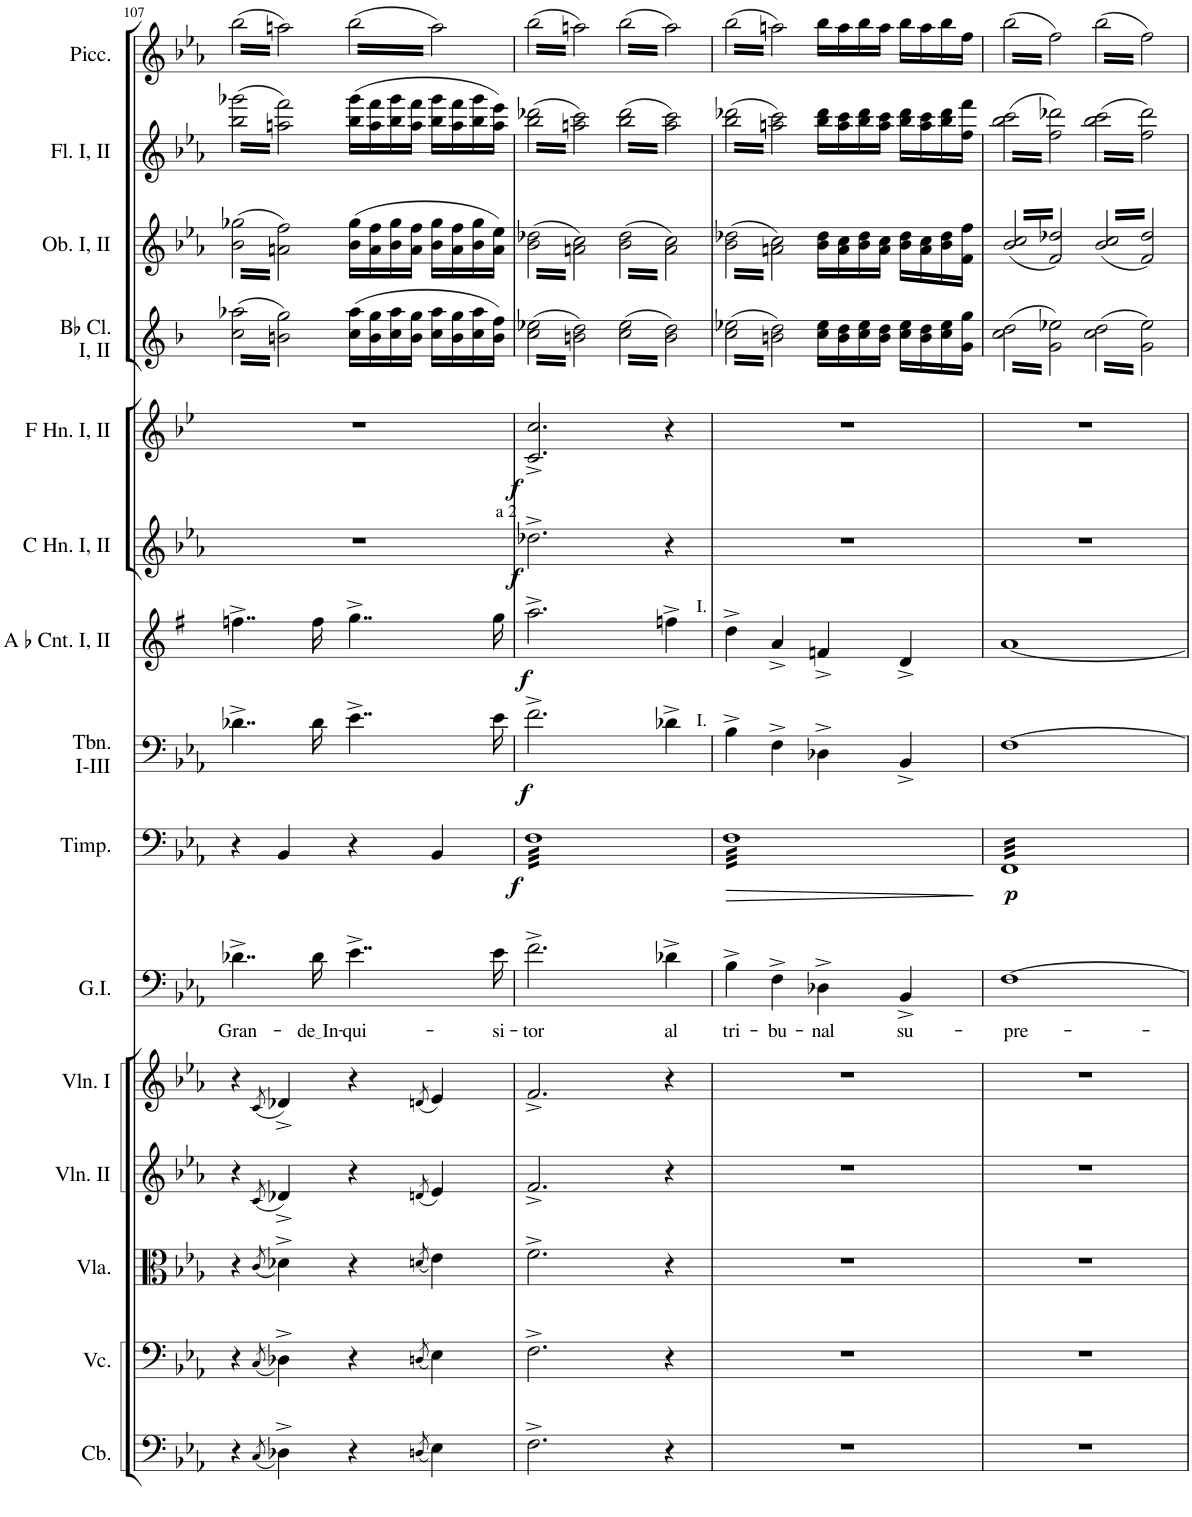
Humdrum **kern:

**kern	**kern	**kern	**kern	**kern	**kern	**text	**kern	**dynam	**kern	**dynam	**kern	**dynam	**kern	**dynam	**kern	**dynam	**kern	**kern	**kern	**kern
*part15	*part14	*part13	*part12	*part11	*part10	*part10	*part9	*part9	*part8	*part8	*part7	*part7	*part6	*part6	*part5	*part5	*part4	*part3	*part2	*part1
*staff15	*staff14	*staff13	*staff12	*staff11	*staff10	*staff10	*staff9	*staff9	*staff8	*staff8	*staff7	*staff7	*staff6	*staff6	*staff5	*staff5	*staff4	*staff3	*staff2	*staff1
*I"Contrabasses	*I"Violoncellos	*I"Violas	*I"Violins II	*I"Violins I	*I"Grand Inquisitor	*	*I"Timpani	*	*I"Trombone I-III	*	*I"Ab Cornet I, II	*	*I"Horn in C I, II	*	*I"Horn in F I, II	*	*I"Clarinet in Bb I, II	*I"Oboe I, II	*I"Flute I, II	*I"Piccolo
*I'Cb.	*I'Vc.	*I'Vla.	*I'Vln. II	*I'Vln. I	*I'G.I.	*	*I'Timp.	*	*I'Tbn. I-III	*	*I'A b Cnt. I, II	*	*	*	*	*	*	*I'Ob. I, II	*I'Fl. I, II	*I'Picc.
!!LO:PB:g=z
*clefF4	*clefF4	*clefC3	*clefG2	*clefG2	*clefF4	*	*clefF4	*	*clefF4	*	*clefG2	*	*clefG2	*	*clefG2	*	*clefG2	*clefG2	*clefG2	*clefG2
*Trd7c12	*	*	*	*	*	*	*	*	*	*	*Trd2c4	*	*Trd7c12	*	*Trd4c7	*	*Trd1c2	*	*	*Trd-7c-12
*k[b-e-a-]	*k[b-e-a-]	*k[b-e-a-]	*k[b-e-a-]	*k[b-e-a-]	*k[b-e-a-]	*	*k[b-e-a-]	*	*k[b-e-a-]	*	*k[f#]	*	*k[b-e-a-]	*	*k[b-e-]	*	*k[b-]	*k[b-e-a-]	*k[b-e-a-]	*k[b-e-a-]
*M4/4	*M4/4	*M4/4	*M4/4	*M4/4	*M4/4	*	*M4/4	*	*M4/4	*	*M4/4	*	*M4/4	*	*M4/4	*	*M4/4	*M4/4	*M4/4	*M4/4
*met(c)	*met(c)	*met(c)	*met(c)	*met(c)	*met(c)	*	*met(c)	*	*met(c)	*	*met(c)	*	*met(c)	*	*met(c)	*	*met(c)	*met(c)	*met(c)	*met(c)
=107	=107	=107	=107	=107	=107	=107	=107	=107	=107	=107	=107	=107	=107	=107	=107	=107	=107	=107	=107	=107
!	!	!	!	!	!	!LO:LY:b	!	!	!	!	!	!	!	!	!	!	!	!	!	!
*	*	*	*	*	*	*	*	*	*	*	*	*	*	*	*	*	*tremolo	*	*	*
*	*	*	*	*	*	*	*	*	*	*	*	*	*	*	*	*	*	*tremolo	*	*
*	*	*	*	*	*	*	*	*	*	*	*	*	*	*	*	*	*	*	*tremolo	*
*	*	*	*	*	*	*	*	*	*	*	*	*	*	*	*	*	*	*	*	*tremolo
4r	4r	4r	4r	4r	4..d-X^\	Gran-	4r	.	4..d-X^\	.	4..ffn^\	.	1r	.	1r	.	(32cc\ 32aa-X\LLL	(32b-\ 32gg-X\LLL	(32bb-\ 32ggg-X\LLL	(32bb-\LLL
.	.	.	.	.	.	.	.	.	.	.	.	.	.	.	.	.	32bn\ 32gg\)	32an\ 32ff\)	32aan\ 32fff\)	32aan\)
.	.	.	.	.	.	.	.	.	.	.	.	.	.	.	.	.	32cc\ 32aa-X\	32b-\ 32gg-X\	32bb-\ 32ggg-X\	32bb-\
.	.	.	.	.	.	.	.	.	.	.	.	.	.	.	.	.	32bn\ 32gg\)	32an\ 32ff\)	32aan\ 32fff\)	32aan\)
.	.	.	.	.	.	.	.	.	.	.	.	.	.	.	.	.	32cc\ 32aa-X\	32b-\ 32gg-X\	32bb-\ 32ggg-X\	32bb-\
.	.	.	.	.	.	.	.	.	.	.	.	.	.	.	.	.	32bn\ 32gg\)	32an\ 32ff\)	32aan\ 32fff\)	32aan\)
.	.	.	.	.	.	.	.	.	.	.	.	.	.	.	.	.	32cc\ 32aa-X\	32b-\ 32gg-X\	32bb-\ 32ggg-X\	32bb-\
.	.	.	.	.	.	.	.	.	.	.	.	.	.	.	.	.	32bn\ 32gg\)	32an\ 32ff\)	32aan\ 32fff\)	32aan\)
(8qC/	(8qC/	(8qc/	(8qc/	(8qc/	.	.	.	.	.	.	.	.	.	.	.	.	.	.	.	.
4D-X^\)	4D-X^\)	4d-X^\)	4d-X^/)	4d-X^/)	.	.	4BB-/	.	.	.	.	.	.	.	.	.	32cc\ 32aa-X\	32b-\ 32gg-X\	32bb-\ 32ggg-X\	32bb-\
.	.	.	.	.	.	.	.	.	.	.	.	.	.	.	.	.	32bn\ 32gg\)	32an\ 32ff\)	32aan\ 32fff\)	32aan\)
.	.	.	.	.	.	.	.	.	.	.	.	.	.	.	.	.	32cc\ 32aa-X\	32b-\ 32gg-X\	32bb-\ 32ggg-X\	32bb-\
.	.	.	.	.	.	.	.	.	.	.	.	.	.	.	.	.	32bn\ 32gg\)	32an\ 32ff\)	32aan\ 32fff\)	32aan\)
.	.	.	.	.	.	.	.	.	.	.	.	.	.	.	.	.	32cc\ 32aa-X\	32b-\ 32gg-X\	32bb-\ 32ggg-X\	32bb-\
.	.	.	.	.	.	.	.	.	.	.	.	.	.	.	.	.	32bn\ 32gg\)	32an\ 32ff\)	32aan\ 32fff\)	32aan\)
!	!	!	!	!	!	!LO:LY:b	!	!	!	!	!	!	!	!	!	!	!	!	!	!
.	.	.	.	.	16d-\	de In	.	.	16d-\	.	16ff\	.	.	.	.	.	32cc\ 32aa-X\	32b-\ 32gg-X\	32bb-\ 32ggg-X\	32bb-\
.	.	.	.	.	.	.	.	.	.	.	.	.	.	.	.	.	32bn\ 32gg\)JJJ	32an\ 32ff\)JJJ	32aan\ 32fff\)JJJ	32aan\)JJJ
*	*	*	*	*	*	*	*	*	*	*	*	*	*	*	*	*	*	*	*Xtremolo	*
*	*	*	*	*	*	*	*	*	*	*	*	*	*	*	*	*	*	*Xtremolo	*	*
*	*	*	*	*	*	*	*	*	*	*	*	*	*	*	*	*	*Xtremolo	*	*	*
!	!	!	!	!	!	!LO:LY:b	!	!	!	!	!	!	!	!	!	!	!	!	!	!
4r	4r	4r	4r	4r	4..e-^\	-qui-	4r	.	4..e-^\	.	4..gg^\	.	.	.	.	.	(16cc\ 16aa-\LL	(16b-\ 16gg-\LL	(16bb-\ 16ggg-\LL	(32bb-\LLL
.	.	.	.	.	.	.	.	.	.	.	.	.	.	.	.	.	.	.	.	32aa\)
.	.	.	.	.	.	.	.	.	.	.	.	.	.	.	.	.	16b\ 16gg\	16a\ 16ff\	16aa\ 16fff\	32bb-\
.	.	.	.	.	.	.	.	.	.	.	.	.	.	.	.	.	.	.	.	32aa\)
.	.	.	.	.	.	.	.	.	.	.	.	.	.	.	.	.	16cc\ 16aa-\	16b-\ 16gg-\	16bb-\ 16ggg-\	32bb-\
.	.	.	.	.	.	.	.	.	.	.	.	.	.	.	.	.	.	.	.	32aa\)
.	.	.	.	.	.	.	.	.	.	.	.	.	.	.	.	.	16b\ 16gg\JJ	16a\ 16ff\JJ	16aa\ 16fff\JJ	32bb-\
.	.	.	.	.	.	.	.	.	.	.	.	.	.	.	.	.	.	.	.	32aa\)
(8qDn/	(8qDn/	(8qdn/	(8qdn/	(8qdn/	.	.	.	.	.	.	.	.	.	.	.	.	.	.	.	.
4E-\)	4E-\)	4e-\)	4e-/)	4e-/)	.	.	4BB-/	.	.	.	.	.	.	.	.	.	16cc\ 16aa-\LL	16b-\ 16gg-\LL	16bb-\ 16ggg-\LL	32bb-\
.	.	.	.	.	.	.	.	.	.	.	.	.	.	.	.	.	.	.	.	32aa\)
.	.	.	.	.	.	.	.	.	.	.	.	.	.	.	.	.	16b\ 16gg\	16a\ 16ff\	16aa\ 16fff\	32bb-\
.	.	.	.	.	.	.	.	.	.	.	.	.	.	.	.	.	.	.	.	32aa\)
.	.	.	.	.	.	.	.	.	.	.	.	.	.	.	.	.	16cc\ 16aa-\	16b-\ 16gg-\	16bb-\ 16ggg-\	32bb-\
.	.	.	.	.	.	.	.	.	.	.	.	.	.	.	.	.	.	.	.	32aa\)
!	!	!	!	!	!	!LO:LY:b	!	!	!	!	!	!	!	!	!	!	!	!	!	!
.	.	.	.	.	16e-\	-si-	.	.	16e-\	.	16gg\	.	.	.	.	.	16b\ 16ff\JJ)	16a\ 16ee-\JJ)	16aa\ 16eee-\JJ)	32bb-\
.	.	.	.	.	.	.	.	.	.	.	.	.	.	.	.	.	.	.	.	32aa\)JJJ
=108	=108	=108	=108	=108	=108	=108	=108	=108	=108	=108	=108	=108	=108	=108	=108	=108	=108	=108	=108	=108
!	!	!	!	!	!	!	!	!	!	!	!	!	!LO:TX:a:t=a 2	!	!	!	!	!	!	!
!	!	!	!	!	!	!LO:LY:b	!	!LO:DY:b	!	!LO:DY:b	!	!LO:DY:b	!	!LO:DY:b	!	!LO:DY:b	!	!	!	!
*	*	*	*	*	*	*	*tremolo	*	*	*	*	*	*	*	*	*	*	*	*	*
*	*	*	*	*	*	*	*	*	*	*	*	*	*	*	*	*	*tremolo	*	*	*
*	*	*	*	*	*	*	*	*	*	*	*	*	*	*	*	*	*	*tremolo	*	*
*	*	*	*	*	*	*	*	*	*	*	*	*	*	*	*	*	*	*	*tremolo	*
2.F^\	2.F^\	2.f^\	2.f^/	2.f^/	2.f^\	-tor	32FLLL	f	2.f^\	f	2.aa^\	f	2.dd-X^\	f	2.c/^ 2.cc/^	f	(32cc\ 32ee-X\LLL	(32b-\ 32dd-X\LLL	(32bb-\ 32ddd-X\LLL	(32bb-\LLL
.	.	.	.	.	.	.	32F	.	.	.	.	.	.	.	.	.	32bn\ 32dd\)	32an\ 32cc\)	32aan\ 32ccc\)	32aan\)
.	.	.	.	.	.	.	32F	.	.	.	.	.	.	.	.	.	32cc\ 32ee-X\	32b-\ 32dd-X\	32bb-\ 32ddd-X\	32bb-\
.	.	.	.	.	.	.	32F	.	.	.	.	.	.	.	.	.	32bn\ 32dd\)	32an\ 32cc\)	32aan\ 32ccc\)	32aan\)
.	.	.	.	.	.	.	32F	.	.	.	.	.	.	.	.	.	32cc\ 32ee-X\	32b-\ 32dd-X\	32bb-\ 32ddd-X\	32bb-\
.	.	.	.	.	.	.	32F	.	.	.	.	.	.	.	.	.	32bn\ 32dd\)	32an\ 32cc\)	32aan\ 32ccc\)	32aan\)
.	.	.	.	.	.	.	32F	.	.	.	.	.	.	.	.	.	32cc\ 32ee-X\	32b-\ 32dd-X\	32bb-\ 32ddd-X\	32bb-\
.	.	.	.	.	.	.	32F	.	.	.	.	.	.	.	.	.	32bn\ 32dd\)	32an\ 32cc\)	32aan\ 32ccc\)	32aan\)
.	.	.	.	.	.	.	32F	.	.	.	.	.	.	.	.	.	32cc\ 32ee-X\	32b-\ 32dd-X\	32bb-\ 32ddd-X\	32bb-\
.	.	.	.	.	.	.	32F	.	.	.	.	.	.	.	.	.	32bn\ 32dd\)	32an\ 32cc\)	32aan\ 32ccc\)	32aan\)
.	.	.	.	.	.	.	32F	.	.	.	.	.	.	.	.	.	32cc\ 32ee-X\	32b-\ 32dd-X\	32bb-\ 32ddd-X\	32bb-\
.	.	.	.	.	.	.	32F	.	.	.	.	.	.	.	.	.	32bn\ 32dd\)	32an\ 32cc\)	32aan\ 32ccc\)	32aan\)
.	.	.	.	.	.	.	32F	.	.	.	.	.	.	.	.	.	32cc\ 32ee-X\	32b-\ 32dd-X\	32bb-\ 32ddd-X\	32bb-\
.	.	.	.	.	.	.	32F	.	.	.	.	.	.	.	.	.	32bn\ 32dd\)	32an\ 32cc\)	32aan\ 32ccc\)	32aan\)
.	.	.	.	.	.	.	32F	.	.	.	.	.	.	.	.	.	32cc\ 32ee-X\	32b-\ 32dd-X\	32bb-\ 32ddd-X\	32bb-\
.	.	.	.	.	.	.	32F	.	.	.	.	.	.	.	.	.	32bn\ 32dd\)JJJ	32an\ 32cc\)JJJ	32aan\ 32ccc\)JJJ	32aan\)JJJ
.	.	.	.	.	.	.	32F	.	.	.	.	.	.	.	.	.	(32cc\ 32ee-\LLL	(32b-\ 32dd-\LLL	(32bb-\ 32ddd-\LLL	(32bb-\LLL
.	.	.	.	.	.	.	32F	.	.	.	.	.	.	.	.	.	32b\ 32dd\)	32a\ 32cc\)	32aa\ 32ccc\)	32aa\)
.	.	.	.	.	.	.	32F	.	.	.	.	.	.	.	.	.	32cc\ 32ee-\	32b-\ 32dd-\	32bb-\ 32ddd-\	32bb-\
.	.	.	.	.	.	.	32F	.	.	.	.	.	.	.	.	.	32b\ 32dd\)	32a\ 32cc\)	32aa\ 32ccc\)	32aa\)
.	.	.	.	.	.	.	32F	.	.	.	.	.	.	.	.	.	32cc\ 32ee-\	32b-\ 32dd-\	32bb-\ 32ddd-\	32bb-\
.	.	.	.	.	.	.	32F	.	.	.	.	.	.	.	.	.	32b\ 32dd\)	32a\ 32cc\)	32aa\ 32ccc\)	32aa\)
.	.	.	.	.	.	.	32F	.	.	.	.	.	.	.	.	.	32cc\ 32ee-\	32b-\ 32dd-\	32bb-\ 32ddd-\	32bb-\
.	.	.	.	.	.	.	32F	.	.	.	.	.	.	.	.	.	32b\ 32dd\)	32a\ 32cc\)	32aa\ 32ccc\)	32aa\)
!	!	!	!	!	!	!LO:LY:b	!	!	!	!	!	!	!	!	!	!	!	!	!	!
4r	4r	4r	4r	4r	4d-X^\	al	32F	.	4d-X^\	.	4ffn^\	.	4r	.	4r	.	32cc\ 32ee-\	32b-\ 32dd-\	32bb-\ 32ddd-\	32bb-\
.	.	.	.	.	.	.	32F	.	.	.	.	.	.	.	.	.	32b\ 32dd\)	32a\ 32cc\)	32aa\ 32ccc\)	32aa\)
.	.	.	.	.	.	.	32F	.	.	.	.	.	.	.	.	.	32cc\ 32ee-\	32b-\ 32dd-\	32bb-\ 32ddd-\	32bb-\
.	.	.	.	.	.	.	32F	.	.	.	.	.	.	.	.	.	32b\ 32dd\)	32a\ 32cc\)	32aa\ 32ccc\)	32aa\)
.	.	.	.	.	.	.	32F	.	.	.	.	.	.	.	.	.	32cc\ 32ee-\	32b-\ 32dd-\	32bb-\ 32ddd-\	32bb-\
.	.	.	.	.	.	.	32F	.	.	.	.	.	.	.	.	.	32b\ 32dd\)	32a\ 32cc\)	32aa\ 32ccc\)	32aa\)
.	.	.	.	.	.	.	32F	.	.	.	.	.	.	.	.	.	32cc\ 32ee-\	32b-\ 32dd-\	32bb-\ 32ddd-\	32bb-\
.	.	.	.	.	.	.	32FJJJ	.	.	.	.	.	.	.	.	.	32b\ 32dd\)JJJ	32a\ 32cc\)JJJ	32aa\ 32ccc\)JJJ	32aa\)JJJ
=109	=109	=109	=109	=109	=109	=109	=109	=109	=109	=109	=109	=109	=109	=109	=109	=109	=109	=109	=109	=109
!	!	!	!	!	!	!	!	!	!	!	!LO:TX:a:t=I.	!	!	!	!	!	!	!	!	!
!	!	!	!	!	!	!	!	!	!LO:TX:a:t=I.	!	!	!	!	!	!	!	!	!	!	!
!	!	!	!	!	!	!LO:LY:b	!	!LO:HP:b	!	!	!	!	!	!	!	!	!	!	!	!
1r	1r	1r	1r	1r	4B-^\	tri-	32FLLL	>	4B-^\	.	4dd^\	.	1r	.	1r	.	(32cc\ 32ee-X\LLL	(32b-\ 32dd-X\LLL	(32bb-\ 32ddd-X\LLL	(32bb-\LLL
.	.	.	.	.	.	.	32F	.	.	.	.	.	.	.	.	.	32bn\ 32dd\)	32an\ 32cc\)	32aan\ 32ccc\)	32aan\)
.	.	.	.	.	.	.	32F	.	.	.	.	.	.	.	.	.	32cc\ 32ee-X\	32b-\ 32dd-X\	32bb-\ 32ddd-X\	32bb-\
.	.	.	.	.	.	.	32F	.	.	.	.	.	.	.	.	.	32bn\ 32dd\)	32an\ 32cc\)	32aan\ 32ccc\)	32aan\)
.	.	.	.	.	.	.	32F	.	.	.	.	.	.	.	.	.	32cc\ 32ee-X\	32b-\ 32dd-X\	32bb-\ 32ddd-X\	32bb-\
.	.	.	.	.	.	.	32F	.	.	.	.	.	.	.	.	.	32bn\ 32dd\)	32an\ 32cc\)	32aan\ 32ccc\)	32aan\)
.	.	.	.	.	.	.	32F	.	.	.	.	.	.	.	.	.	32cc\ 32ee-X\	32b-\ 32dd-X\	32bb-\ 32ddd-X\	32bb-\
.	.	.	.	.	.	.	32F	.	.	.	.	.	.	.	.	.	32bn\ 32dd\)	32an\ 32cc\)	32aan\ 32ccc\)	32aan\)
!	!	!	!	!	!	!LO:LY:b	!	!	!	!	!	!	!	!	!	!	!	!	!	!
.	.	.	.	.	4F^\	-bu-	32F	.	4F^\	.	4a^/	.	.	.	.	.	32cc\ 32ee-X\	32b-\ 32dd-X\	32bb-\ 32ddd-X\	32bb-\
.	.	.	.	.	.	.	32F	.	.	.	.	.	.	.	.	.	32bn\ 32dd\)	32an\ 32cc\)	32aan\ 32ccc\)	32aan\)
.	.	.	.	.	.	.	32F	.	.	.	.	.	.	.	.	.	32cc\ 32ee-X\	32b-\ 32dd-X\	32bb-\ 32ddd-X\	32bb-\
.	.	.	.	.	.	.	32F	.	.	.	.	.	.	.	.	.	32bn\ 32dd\)	32an\ 32cc\)	32aan\ 32ccc\)	32aan\)
.	.	.	.	.	.	.	32F	.	.	.	.	.	.	.	.	.	32cc\ 32ee-X\	32b-\ 32dd-X\	32bb-\ 32ddd-X\	32bb-\
.	.	.	.	.	.	.	32F	.	.	.	.	.	.	.	.	.	32bn\ 32dd\)	32an\ 32cc\)	32aan\ 32ccc\)	32aan\)
.	.	.	.	.	.	.	32F	.	.	.	.	.	.	.	.	.	32cc\ 32ee-X\	32b-\ 32dd-X\	32bb-\ 32ddd-X\	32bb-\
.	.	.	.	.	.	.	32F	.	.	.	.	.	.	.	.	.	32bn\ 32dd\)JJJ	32an\ 32cc\)JJJ	32aan\ 32ccc\)JJJ	32aan\)JJJ
*	*	*	*	*	*	*	*	*	*	*	*	*	*	*	*	*	*	*	*	*Xtremolo
*	*	*	*	*	*	*	*	*	*	*	*	*	*	*	*	*	*	*	*Xtremolo	*
*	*	*	*	*	*	*	*	*	*	*	*	*	*	*	*	*	*	*Xtremolo	*	*
*	*	*	*	*	*	*	*	*	*	*	*	*	*	*	*	*	*Xtremolo	*	*	*
!	!	!	!	!	!	!LO:LY:b	!	!	!	!	!	!	!	!	!	!	!	!	!	!
.	.	.	.	.	4D-X^\	-nal	32F	.	4D-X^\	.	4fn^/	.	.	.	.	.	16cc\ 16ee-\LL	16b-\ 16dd-\LL	16bb-\ 16ddd-\LL	16bb-\LL
.	.	.	.	.	.	.	32F	.	.	.	.	.	.	.	.	.	.	.	.	.
.	.	.	.	.	.	.	32F	.	.	.	.	.	.	.	.	.	16b\ 16dd\	16a\ 16cc\	16aa\ 16ccc\	16aa\
.	.	.	.	.	.	.	32F	.	.	.	.	.	.	.	.	.	.	.	.	.
.	.	.	.	.	.	.	32F	.	.	.	.	.	.	.	.	.	16cc\ 16ee-\	16b-\ 16dd-\	16bb-\ 16ddd-\	16bb-\
.	.	.	.	.	.	.	32F	.	.	.	.	.	.	.	.	.	.	.	.	.
.	.	.	.	.	.	.	32F	.	.	.	.	.	.	.	.	.	16b\ 16dd\JJ	16a\ 16cc\JJ	16aa\ 16ccc\JJ	16aa\JJ
.	.	.	.	.	.	.	32F	.	.	.	.	.	.	.	.	.	.	.	.	.
!	!	!	!	!	!	!LO:LY:b	!	!	!	!	!	!	!	!	!	!	!	!	!	!
.	.	.	.	.	4BB-^/	su-	32F	.	4BB-^/	.	4d^/	.	.	.	.	.	16cc\ 16ee-\LL	16b-\ 16dd-\LL	16bb-\ 16ddd-\LL	16bb-\LL
.	.	.	.	.	.	.	32F	.	.	.	.	.	.	.	.	.	.	.	.	.
.	.	.	.	.	.	.	32F	.	.	.	.	.	.	.	.	.	16b\ 16dd\	16a\ 16cc\	16aa\ 16ccc\	16aa\
.	.	.	.	.	.	.	32F	.	.	.	.	.	.	.	.	.	.	.	.	.
.	.	.	.	.	.	.	32F	.	.	.	.	.	.	.	.	.	16cc\ 16ee-\	16b-\ 16dd-\	16bb-\ 16ddd-\	16bb-\
.	.	.	.	.	.	.	32F	.	.	.	.	.	.	.	.	.	.	.	.	.
.	.	.	.	.	.	.	32F	.	.	.	.	.	.	.	.	.	16g\ 16gg\JJ	16f\ 16ff\JJ	16ff\ 16fff\JJ	16ff\JJ
.	.	.	.	.	.	.	32FJJJ	.	.	.	.	.	.	.	.	.	.	.	.	.
.	.	.	.	.	.	.	.	]	.	.	.	.	.	.	.	.	.	.	.	.
=110	=110	=110	=110	=110	=110	=110	=110	=110	=110	=110	=110	=110	=110	=110	=110	=110	=110	=110	=110	=110
!	!	!	!	!	!	!LO:LY:b	!	!LO:DY:b	!	!	!	!	!	!	!	!	!	!	!	!
*	*	*	*	*	*	*	*	*	*	*	*	*	*	*	*	*	*tremolo	*	*	*
*	*	*	*	*	*	*	*	*	*	*	*	*	*	*	*	*	*	*tremolo	*	*
*	*	*	*	*	*	*	*	*	*	*	*	*	*	*	*	*	*	*	*tremolo	*
*	*	*	*	*	*	*	*	*	*	*	*	*	*	*	*	*	*	*	*	*tremolo
1r	1r	1r	1r	1r	[1F	-pre-	32FFLLL	p	[1F	.	[1a	.	1r	.	1r	.	(32cc\ 32dd\LLL	(32b-/ 32cc/LLL	(32bb-\ 32ccc\LLL	(32bb-\LLL
.	.	.	.	.	.	.	32FF	.	.	.	.	.	.	.	.	.	32g\ 32ee-X\)	32f/ 32dd-X/)	32ff\ 32ddd-X\)	32ff\)
.	.	.	.	.	.	.	32FF	.	.	.	.	.	.	.	.	.	32cc\ 32dd\	32b-/ 32cc/	32bb-\ 32ccc\	32bb-\
.	.	.	.	.	.	.	32FF	.	.	.	.	.	.	.	.	.	32g\ 32ee-X\)	32f/ 32dd-X/)	32ff\ 32ddd-X\)	32ff\)
.	.	.	.	.	.	.	32FF	.	.	.	.	.	.	.	.	.	32cc\ 32dd\	32b-/ 32cc/	32bb-\ 32ccc\	32bb-\
.	.	.	.	.	.	.	32FF	.	.	.	.	.	.	.	.	.	32g\ 32ee-X\)	32f/ 32dd-X/)	32ff\ 32ddd-X\)	32ff\)
.	.	.	.	.	.	.	32FF	.	.	.	.	.	.	.	.	.	32cc\ 32dd\	32b-/ 32cc/	32bb-\ 32ccc\	32bb-\
.	.	.	.	.	.	.	32FF	.	.	.	.	.	.	.	.	.	32g\ 32ee-X\)	32f/ 32dd-X/)	32ff\ 32ddd-X\)	32ff\)
.	.	.	.	.	.	.	32FF	.	.	.	.	.	.	.	.	.	32cc\ 32dd\	32b-/ 32cc/	32bb-\ 32ccc\	32bb-\
.	.	.	.	.	.	.	32FF	.	.	.	.	.	.	.	.	.	32g\ 32ee-X\)	32f/ 32dd-X/)	32ff\ 32ddd-X\)	32ff\)
.	.	.	.	.	.	.	32FF	.	.	.	.	.	.	.	.	.	32cc\ 32dd\	32b-/ 32cc/	32bb-\ 32ccc\	32bb-\
.	.	.	.	.	.	.	32FF	.	.	.	.	.	.	.	.	.	32g\ 32ee-X\)	32f/ 32dd-X/)	32ff\ 32ddd-X\)	32ff\)
.	.	.	.	.	.	.	32FF	.	.	.	.	.	.	.	.	.	32cc\ 32dd\	32b-/ 32cc/	32bb-\ 32ccc\	32bb-\
.	.	.	.	.	.	.	32FF	.	.	.	.	.	.	.	.	.	32g\ 32ee-X\)	32f/ 32dd-X/)	32ff\ 32ddd-X\)	32ff\)
.	.	.	.	.	.	.	32FF	.	.	.	.	.	.	.	.	.	32cc\ 32dd\	32b-/ 32cc/	32bb-\ 32ccc\	32bb-\
.	.	.	.	.	.	.	32FF	.	.	.	.	.	.	.	.	.	32g\ 32ee-X\)JJJ	32f/ 32dd-X/)JJJ	32ff\ 32ddd-X\)JJJ	32ff\)JJJ
.	.	.	.	.	.	.	32FF	.	.	.	.	.	.	.	.	.	(32cc\ 32dd\LLL	(32b-/ 32cc/LLL	(32bb-\ 32ccc\LLL	(32bb-\LLL
.	.	.	.	.	.	.	32FF	.	.	.	.	.	.	.	.	.	32g\ 32ee-\)	32f/ 32dd-/)	32ff\ 32ddd-\)	32ff\)
.	.	.	.	.	.	.	32FF	.	.	.	.	.	.	.	.	.	32cc\ 32dd\	32b-/ 32cc/	32bb-\ 32ccc\	32bb-\
.	.	.	.	.	.	.	32FF	.	.	.	.	.	.	.	.	.	32g\ 32ee-\)	32f/ 32dd-/)	32ff\ 32ddd-\)	32ff\)
.	.	.	.	.	.	.	32FF	.	.	.	.	.	.	.	.	.	32cc\ 32dd\	32b-/ 32cc/	32bb-\ 32ccc\	32bb-\
.	.	.	.	.	.	.	32FF	.	.	.	.	.	.	.	.	.	32g\ 32ee-\)	32f/ 32dd-/)	32ff\ 32ddd-\)	32ff\)
.	.	.	.	.	.	.	32FF	.	.	.	.	.	.	.	.	.	32cc\ 32dd\	32b-/ 32cc/	32bb-\ 32ccc\	32bb-\
.	.	.	.	.	.	.	32FF	.	.	.	.	.	.	.	.	.	32g\ 32ee-\)	32f/ 32dd-/)	32ff\ 32ddd-\)	32ff\)
.	.	.	.	.	.	.	32FF	.	.	.	.	.	.	.	.	.	32cc\ 32dd\	32b-/ 32cc/	32bb-\ 32ccc\	32bb-\
.	.	.	.	.	.	.	32FF	.	.	.	.	.	.	.	.	.	32g\ 32ee-\)	32f/ 32dd-/)	32ff\ 32ddd-\)	32ff\)
.	.	.	.	.	.	.	32FF	.	.	.	.	.	.	.	.	.	32cc\ 32dd\	32b-/ 32cc/	32bb-\ 32ccc\	32bb-\
.	.	.	.	.	.	.	32FF	.	.	.	.	.	.	.	.	.	32g\ 32ee-\)	32f/ 32dd-/)	32ff\ 32ddd-\)	32ff\)
.	.	.	.	.	.	.	32FF	.	.	.	.	.	.	.	.	.	32cc\ 32dd\	32b-/ 32cc/	32bb-\ 32ccc\	32bb-\
.	.	.	.	.	.	.	32FF	.	.	.	.	.	.	.	.	.	32g\ 32ee-\)	32f/ 32dd-/)	32ff\ 32ddd-\)	32ff\)
.	.	.	.	.	.	.	32FF	.	.	.	.	.	.	.	.	.	32cc\ 32dd\	32b-/ 32cc/	32bb-\ 32ccc\	32bb-\
.	.	.	.	.	.	.	32FFJJJ	.	.	.	.	.	.	.	.	.	32g\ 32ee-\)JJJ	32f/ 32dd-/)JJJ	32ff\ 32ddd-\)JJJ	32ff\)JJJ
*	*	*	*	*	*	*	*	*	*	*	*	*	*	*	*	*	*	*	*	*Xtremolo
*	*	*	*	*	*	*	*	*	*	*	*	*	*	*	*	*	*	*	*Xtremolo	*
*	*	*	*	*	*	*	*	*	*	*	*	*	*	*	*	*	*	*Xtremolo	*	*
*	*	*	*	*	*	*	*	*	*	*	*	*	*	*	*	*	*Xtremolo	*	*	*
*	*	*	*	*	*	*	*Xtremolo	*	*	*	*	*	*	*	*	*	*	*	*	*
.	.	.	.	.	.	.	.	.	.	.	.	.	.	.	.	.	.	.	.	.
.	.	.	.	.	.	.	.	.	.	.	.	.	.	.	.	.	.	.	.	.
.	.	.	.	.	.	.	.	.	.	.	.	.	.	.	.	.	.	.	.	.
.	.	.	.	.	.	.	.	.	.	.	.	.	.	.	.	.	.	.	.	.
.	.	.	.	.	.	.	.	.	.	.	.	.	.	.	.	.	.	.	.	.
.	.	.	.	.	.	.	.	.	.	.	.	.	.	.	.	.	.	.	.	.
.	.	.	.	.	.	.	.	.	.	.	.	.	.	.	.	.	.	.	.	.
.	.	.	.	.	.	.	.	.	.	.	.	.	.	.	.	.	.	.	.	.
=	=	=	=	=	=	=	=	=	=	=	=	=	=	=	=	=	=	=	=	=
*-	*-	*-	*-	*-	*-	*-	*-	*-	*-	*-	*-	*-	*-	*-	*-	*-	*-	*-	*-	*-
